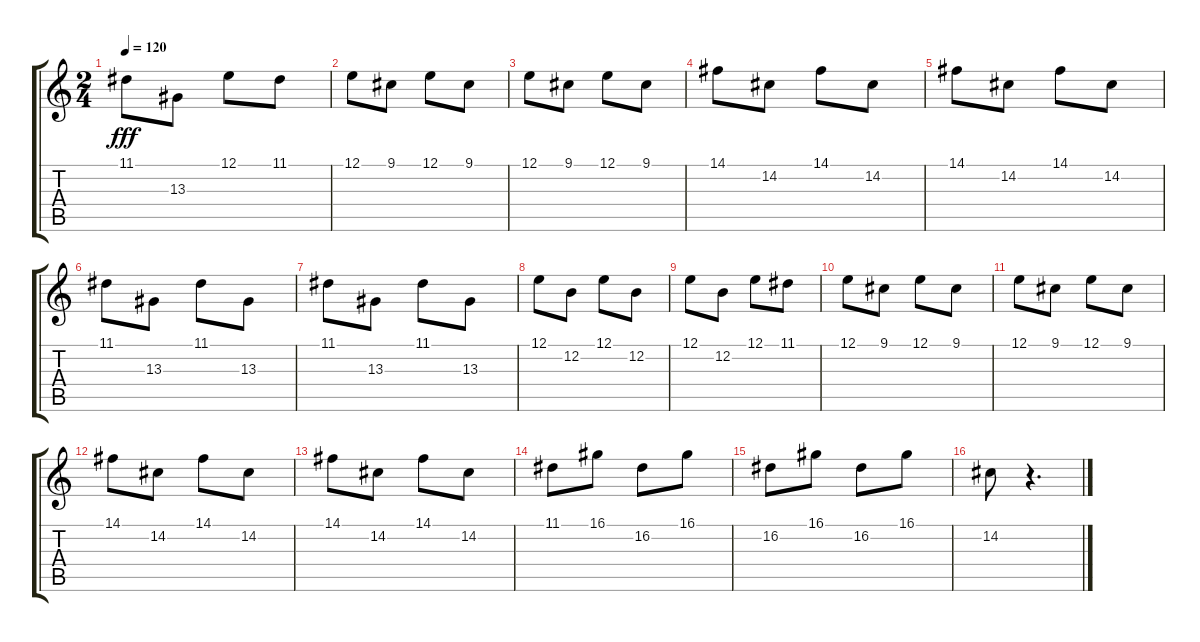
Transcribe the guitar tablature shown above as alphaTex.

\track "" {instrument harpsichord}
\staff {score tabs}
\tuning (E4 B3 G3 D3 A2 E2) {hide}
\ts (2 4)
\tempo 120
\clef g2
\ks c
11.1.8{dy fff} 13.3.8 12.1.8 11.1.8 |
12.1.8 9.1.8 12.1.8 9.1.8 |
12.1.8 9.1.8 12.1.8 9.1.8 |
14.1.8 14.2.8 14.1.8 14.2.8 |
14.1.8 14.2.8 14.1.8 14.2.8 |
11.1.8 13.3.8 11.1.8 13.3.8 |
11.1.8 13.3.8 11.1.8 13.3.8 |
12.1.8 12.2.8 12.1.8 12.2.8 |
12.1.8 12.2.8 12.1.8 11.1.8 |
12.1.8 9.1.8 12.1.8 9.1.8 |
12.1.8 9.1.8 12.1.8 9.1.8 |
14.1.8 14.2.8 14.1.8 14.2.8 |
14.1.8 14.2.8 14.1.8 14.2.8 |
11.1.8 16.1.8 16.2.8 16.1.8 |
16.2.8 16.1.8 16.2.8 16.1.8 |
14.2.8 r.4{d}
